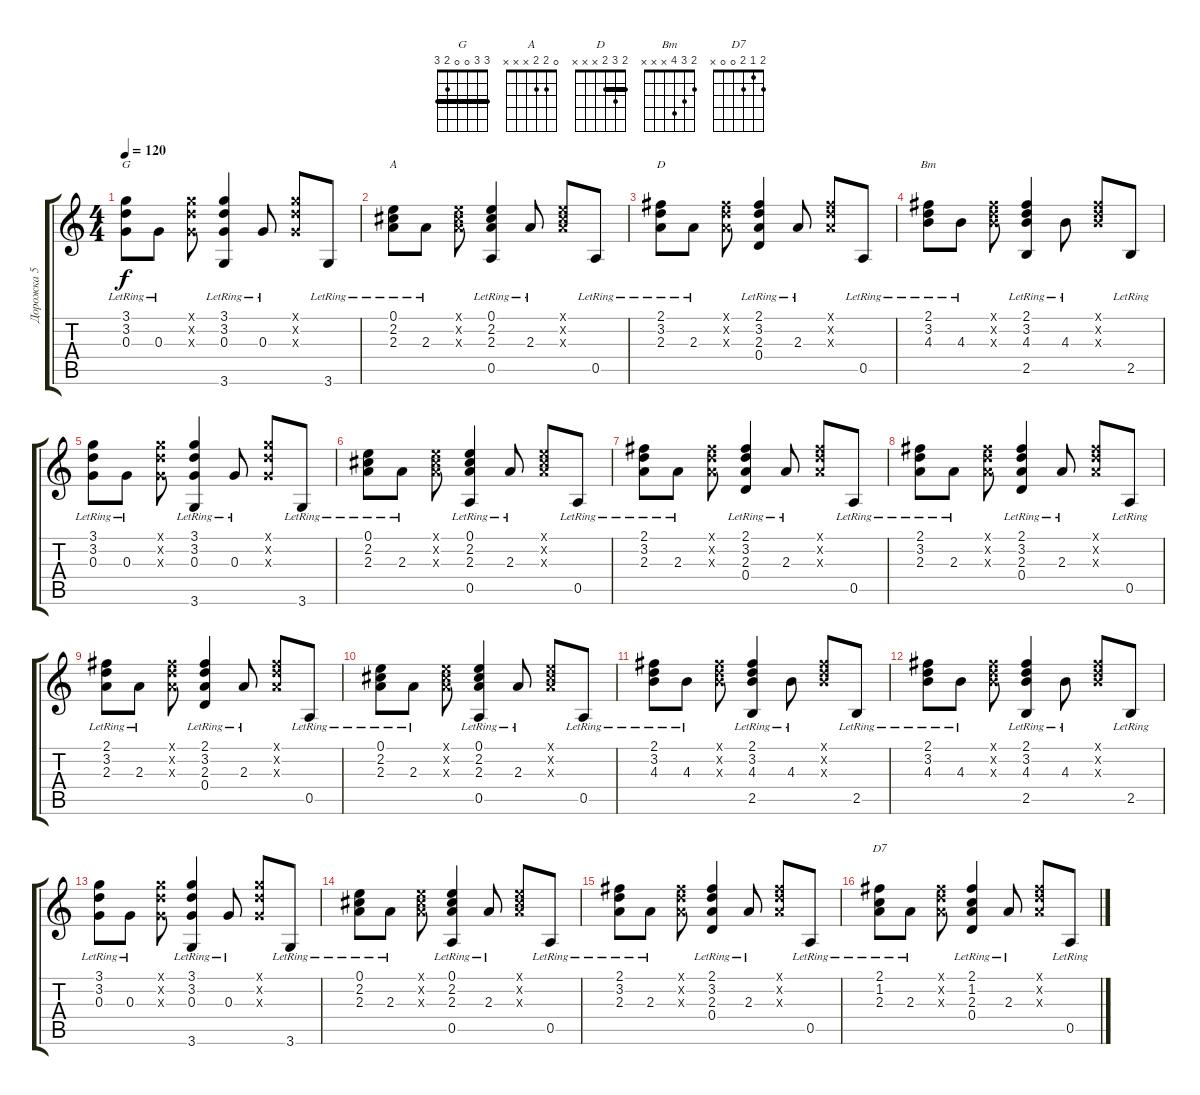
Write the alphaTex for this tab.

\track ("Дорожка 5" "Дорожка 5") {instrument acousticguitarsteel}
\staff {score tabs}
\tuning (E4 B3 G3 D3 A2 E2) {hide}
\chord ("G" 3 3 0 0 2 3) {barre 3}
\chord ("A" 0 2 2 x x x)
\chord ("D" 2 3 2 x x x) {barre 2}
\chord ("Bm" 2 3 4 x x x)
\chord ("D7" 2 1 2 0 0 x)
\ts (4 4)
\tempo 120
\clef g2
\ks c
(3.1{lr} 3.2{lr} 0.3{lr}).8{ch "G" dy f} 0.3{lr}.8 (3.1{x} 3.2{x} 0.3{x}).8 (3.1{lr} 3.2{lr} 0.3{lr} 3.6{lr}).4 0.3{lr}.8 (3.1{x} 3.2{x} 0.3{x}).8 3.6{lr}.8 |
(0.1{lr} 2.2{lr} 2.3{lr}).8{ch "A"} 2.3{lr}.8 (0.1{x} 2.2{x} 2.3{x}).8 (0.1{lr} 2.2{lr} 2.3{lr} 0.5{lr}).4 2.3{lr}.8 (0.1{x} 2.2{x} 2.3{x}).8 0.5{lr}.8 |
(2.1{lr} 3.2{lr} 2.3{lr}).8{ch "D"} 2.3{lr}.8 (2.1{x} 3.2{x} 2.3{x}).8 (2.1{lr} 3.2{lr} 2.3{lr} 0.4{lr}).4 2.3{lr}.8 (2.1{x} 3.2{x} 2.3{x}).8 0.5{lr}.8 |
(2.1{lr} 3.2{lr} 4.3{lr}).8{ch "Bm"} 4.3{lr}.8 (2.1{x} 3.2{x} 4.3{x}).8 (2.1{lr} 3.2{lr} 4.3{lr} 2.5{lr}).4 4.3{lr}.8 (2.1{x} 3.2{x} 4.3{x}).8 2.5{lr}.8 |
(3.1{lr} 3.2{lr} 0.3{lr}).8 0.3{lr}.8 (3.1{x} 3.2{x} 0.3{x}).8 (3.1{lr} 3.2{lr} 0.3{lr} 3.6{lr}).4 0.3{lr}.8 (3.1{x} 3.2{x} 0.3{x}).8 3.6{lr}.8 |
(0.1{lr} 2.2{lr} 2.3{lr}).8 2.3{lr}.8 (0.1{x} 2.2{x} 2.3{x}).8 (0.1{lr} 2.2{lr} 2.3{lr} 0.5{lr}).4 2.3{lr}.8 (0.1{x} 2.2{x} 2.3{x}).8 0.5{lr}.8 |
(2.1{lr} 3.2{lr} 2.3{lr}).8 2.3{lr}.8 (2.1{x} 3.2{x} 2.3{x}).8 (2.1{lr} 3.2{lr} 2.3{lr} 0.4{lr}).4 2.3{lr}.8 (2.1{x} 3.2{x} 2.3{x}).8 0.5{lr}.8 |
(2.1{lr} 3.2{lr} 2.3{lr}).8 2.3{lr}.8 (2.1{x} 3.2{x} 2.3{x}).8 (2.1{lr} 3.2{lr} 2.3{lr} 0.4{lr}).4 2.3{lr}.8 (2.1{x} 3.2{x} 2.3{x}).8 0.5{lr}.8 |
(2.1{lr} 3.2{lr} 2.3{lr}).8 2.3{lr}.8 (2.1{x} 3.2{x} 2.3{x}).8 (2.1{lr} 3.2{lr} 2.3{lr} 0.4{lr}).4 2.3{lr}.8 (2.1{x} 3.2{x} 2.3{x}).8 0.5{lr}.8 |
(0.1{lr} 2.2{lr} 2.3{lr}).8 2.3{lr}.8 (0.1{x} 2.2{x} 2.3{x}).8 (0.1{lr} 2.2{lr} 2.3{lr} 0.5{lr}).4 2.3{lr}.8 (0.1{x} 2.2{x} 2.3{x}).8 0.5{lr}.8 |
(2.1{lr} 3.2{lr} 4.3{lr}).8 4.3{lr}.8 (2.1{x} 3.2{x} 4.3{x}).8 (2.1{lr} 3.2{lr} 4.3{lr} 2.5{lr}).4 4.3{lr}.8 (2.1{x} 3.2{x} 4.3{x}).8 2.5{lr}.8 |
(2.1{lr} 3.2{lr} 4.3{lr}).8 4.3{lr}.8 (2.1{x} 3.2{x} 4.3{x}).8 (2.1{lr} 3.2{lr} 4.3{lr} 2.5{lr}).4 4.3{lr}.8 (2.1{x} 3.2{x} 4.3{x}).8 2.5{lr}.8 |
(3.1{lr} 3.2{lr} 0.3{lr}).8 0.3{lr}.8 (3.1{x} 3.2{x} 0.3{x}).8 (3.1{lr} 3.2{lr} 0.3{lr} 3.6{lr}).4 0.3{lr}.8 (3.1{x} 3.2{x} 0.3{x}).8 3.6{lr}.8 |
(0.1{lr} 2.2{lr} 2.3{lr}).8 2.3{lr}.8 (0.1{x} 2.2{x} 2.3{x}).8 (0.1{lr} 2.2{lr} 2.3{lr} 0.5{lr}).4 2.3{lr}.8 (0.1{x} 2.2{x} 2.3{x}).8 0.5{lr}.8 |
(2.1{lr} 3.2{lr} 2.3{lr}).8 2.3{lr}.8 (2.1{x} 3.2{x} 2.3{x}).8 (2.1{lr} 3.2{lr} 2.3{lr} 0.4{lr}).4 2.3{lr}.8 (2.1{x} 3.2{x} 2.3{x}).8 0.5{lr}.8 |
(2.1{lr} 1.2{lr} 2.3{lr}).8{ch "D7"} 2.3{lr}.8 (2.1{x} 3.2{x} 2.3{x}).8 (2.1{lr} 1.2{lr} 2.3{lr} 0.4{lr}).4 2.3{lr}.8 (2.1{x} 3.2{x} 2.3{x}).8 0.5{lr}.8
